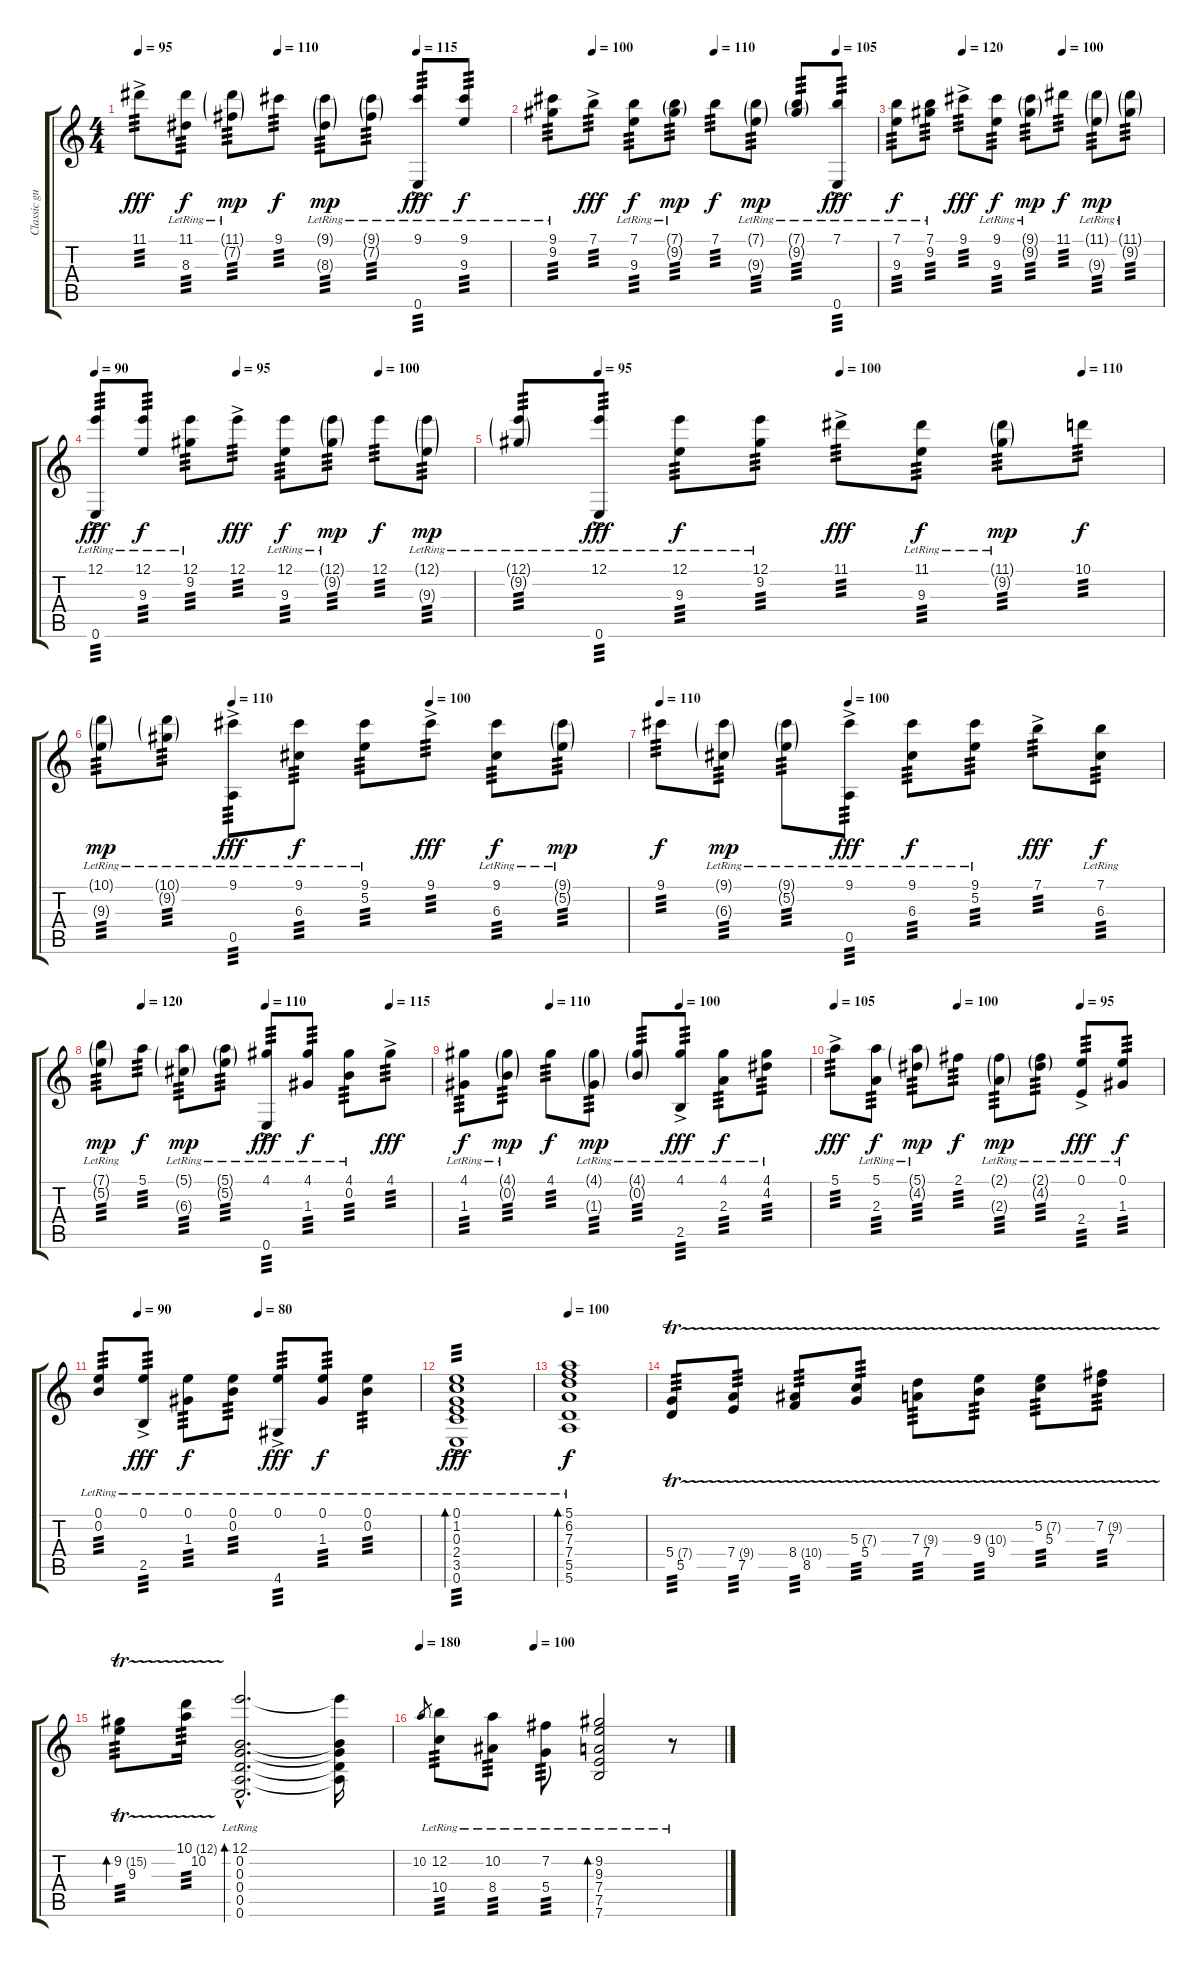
\track ("Classic guitar" "Classic gu") {instrument acousticguitarnylon}
\staff {score tabs}
\tuning (E4 B3 G3 D3 A2 E2) {hide}
\ts (4 4)
\tempo 95
\tempo (110 0.375)
\tempo (115 0.75)
\clef g2
\ks c
11.1{ac}.8{tp 3 dy fff} (11.1 8.3{lr}).8{tp 3 dy f} (11.1{g} 7.2{g lr}).8{tp 3 dy mp} 9.1.8{tp 3 dy f} (9.1{g} 8.3{g lr}).8{tp 3 dy mp} (9.1{g} 7.2{g lr}).8{tp 3} (9.1{ac} 0.6{ac lr}).8{tp 3 dy fff} (9.1 9.3{lr}).8{tp 3 dy f} |
\tempo (100 0.125)
\tempo (110 0.5)
\tempo (105 0.875)
(9.1 9.2{lr}).8{tp 3} 7.1{ac}.8{tp 3 dy fff} (7.1 9.3{lr}).8{tp 3 dy f} (7.1{g} 9.2{g lr}).8{tp 3 dy mp} 7.1.8{tp 3 dy f} (7.1{g} 9.3{g lr}).8{tp 3 dy mp} (7.1{g} 9.2{g lr}).8{tp 3} (7.1{ac} 0.6{ac lr}).8{tp 3 dy fff} |
\tempo (120 0.25)
\tempo (100 0.625)
(7.1 9.3{lr}).8{tp 3 dy f} (7.1 9.2{lr}).8{tp 3} 9.1{ac}.8{tp 3 dy fff} (9.1 9.3{lr}).8{tp 3 dy f} (9.1{g} 9.2{g lr}).8{tp 3 dy mp} 11.1.8{tp 3 dy f} (11.1{g} 9.3{g lr}).8{tp 3 dy mp} (11.1{g} 9.2{g lr}).8{tp 3} |
\tempo 90
\tempo (95 0.375)
\tempo (100 0.75)
(12.1{ac} 0.6{ac lr}).8{tp 3 dy fff} (12.1 9.3{lr}).8{tp 3 dy f} (12.1 9.2{lr}).8{tp 3} 12.1{ac}.8{tp 3 dy fff} (12.1 9.3{lr}).8{tp 3 dy f} (12.1{g} 9.2{g lr}).8{tp 3 dy mp} 12.1.8{tp 3 dy f} (12.1{g} 9.3{g lr}).8{tp 3 dy mp} |
\tempo (95 0.125)
\tempo (100 0.5)
\tempo (110 0.875)
(12.1{g} 9.2{g lr}).8{tp 3} (12.1{ac} 0.6{ac lr}).8{tp 3 dy fff} (12.1 9.3{lr}).8{tp 3 dy f} (12.1 9.2{lr}).8{tp 3} 11.1{ac}.8{tp 3 dy fff} (11.1 9.3{lr}).8{tp 3 dy f} (11.1{g} 9.2{g lr}).8{tp 3 dy mp} 10.1.8{tp 3 dy f} |
\tempo (110 0.25)
\tempo (100 0.625)
(10.1{g} 9.3{g lr}).8{tp 3 dy mp} (10.1{g} 9.2{g lr}).8{tp 3} (9.1{ac} 0.5{ac lr}).8{tp 3 dy fff} (9.1 6.3{lr}).8{tp 3 dy f} (9.1 5.2{lr}).8{tp 3} 9.1{ac}.8{tp 3 dy fff} (9.1 6.3{lr}).8{tp 3 dy f} (9.1{g} 5.2{g lr}).8{tp 3 dy mp} |
\tempo 110
\tempo (100 0.375)
9.1.8{tp 3 dy f} (9.1{g} 6.3{g lr}).8{tp 3 dy mp} (9.1{g} 5.2{g lr}).8{tp 3} (9.1{ac} 0.5{ac lr}).8{tp 3 dy fff} (9.1 6.3{lr}).8{tp 3 dy f} (9.1 5.2{lr}).8{tp 3} 7.1{ac}.8{tp 3 dy fff} (7.1 6.3{lr}).8{tp 3 dy f} |
\tempo (120 0.125)
\tempo (110 0.5)
\tempo (115 0.875)
(7.1{g} 5.2{g lr}).8{tp 3 dy mp} 5.1.8{tp 3 dy f} (5.1{g} 6.3{g lr}).8{tp 3 dy mp} (5.1{g} 5.2{g lr}).8{tp 3} (4.1{ac} 0.6{ac lr}).8{tp 3 dy fff} (4.1 1.3{lr}).8{tp 3 dy f} (4.1 0.2{lr}).8{tp 3} 4.1{ac}.8{tp 3 dy fff} |
\tempo (110 0.25)
\tempo (100 0.625)
(4.1 1.3{lr}).8{tp 3 dy f} (4.1{g} 0.2{g lr}).8{tp 3 dy mp} 4.1.8{tp 3 dy f} (4.1{g} 1.3{g lr}).8{tp 3 dy mp} (4.1{g} 0.2{g lr}).8{tp 3} (4.1{ac} 2.5{ac lr}).8{tp 3 dy fff} (4.1 2.3{lr}).8{tp 3 dy f} (4.1 4.2{lr}).8{tp 3} |
\tempo 105
\tempo (100 0.375)
\tempo (95 0.75)
5.1{ac}.8{tp 3 dy fff} (5.1 2.3{lr}).8{tp 3 dy f} (5.1{g} 4.2{g lr}).8{tp 3 dy mp} 2.1.8{tp 3 dy f} (2.1{g} 2.3{g lr}).8{tp 3 dy mp} (2.1{g} 4.2{g lr}).8{tp 3} (0.1{ac} 2.4{ac lr}).8{tp 3 dy fff} (0.1 1.3{lr}).8{tp 3 dy f} |
\tempo (90 0.125)
\tempo (80 0.5)
(0.1 0.2{lr}).8{tp 3} (0.1{ac} 2.5{ac lr}).8{tp 3 dy fff} (0.1 1.3{lr}).8{tp 3 dy f} (0.1 0.2{lr}).8{tp 3} (0.1{ac} 4.6{ac lr}).8{tp 3 dy fff} (0.1 1.3{lr}).8{tp 3 dy f} (0.1 0.2{lr}).4{tp 3} |
(0.1{ac lr} 1.2{lr} 0.3{lr} 2.4{lr} 3.5{lr} 0.6).1{bd 480 tp 3 dy fff} |
\tempo 100
(5.1{lr} 6.2{lr} 7.3{lr} 7.4{lr} 5.5{lr} 5.6{lr}).1{bd 240 dy f} |
(5.4{tr (7 16)} 5.5).8{tp 3} (7.4{tr (9 16)} 7.5).8{tp 3} (8.4{tr (10 16)} 8.5).8{tp 3} (5.3{tr (7 16)} 5.4).8{tp 3} (7.3{tr (9 16)} 7.4).8{tp 3} (9.3{tr (10 16)} 9.4).8{tp 3} (5.2{tr (7 16)} 5.3).8{tp 3} (7.2{tr (9 16)} 7.3).8{tp 3} |
(9.2{tr (15 16)} 9.3).8{bd 240 tp 3} (10.1{tr (12 16)} 10.2).16{tp 3} (12.1{hac lr} 0.2{hac lr} 0.3{hac lr} 0.4{hac} 0.5{hac} 0.6{hac lr}).2{d bd 60} (12.1{t} 0.2{t} 0.3{t} 0.4{t} 0.5{t}).16 |
\tempo 180
\tempo (100 0.375)
10.2.8{gr} (12.2 10.4{lr}).8{tp 3} (10.2 8.4{lr}).8{tp 3} (7.2 5.4{lr}).8{tp 3} (9.2{lr} 9.3{lr} 7.4{lr} 7.5{lr} 7.6{lr}).2{bd 60} r.8
